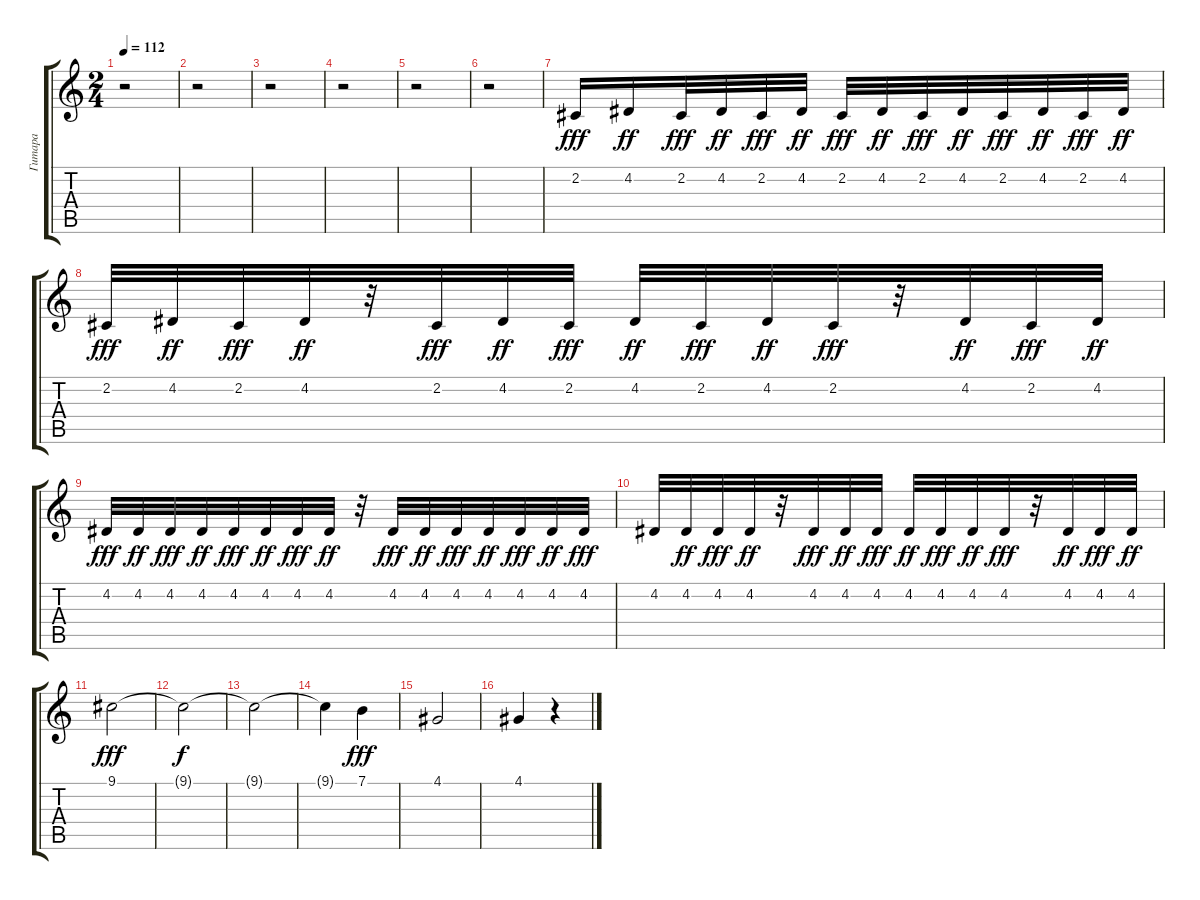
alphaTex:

\track ("Гитара" "Гитара") {instrument fx8scifi}
\staff {score tabs}
\tuning (E4 B3 G3 D3 A2 E2) {hide}
\ts (2 4)
\tempo 112
\clef g2
\ks c
r.2{dy fff} |
r.2 |
r.2 |
r.2 |
r.2 |
r.2 |
2.2.16 4.2.16{dy ff} 2.2.32{dy fff} 4.2.32{dy ff} 2.2.32{dy fff} 4.2.32{dy ff} 2.2.32{dy fff} 4.2.32{dy ff} 2.2.32{dy fff} 4.2.32{dy ff} 2.2.32{dy fff} 4.2.32{dy ff} 2.2.32{dy fff} 4.2.32{dy ff} |
2.2.32{dy fff} 4.2.32{dy ff} 2.2.32{dy fff} 4.2.32{dy ff} r.32 2.2.32{dy fff} 4.2.32{dy ff} 2.2.32{dy fff} 4.2.32{dy ff} 2.2.32{dy fff} 4.2.32{dy ff} 2.2.32{dy fff} r.32 4.2.32{dy ff} 2.2.32{dy fff} 4.2.32{dy ff} |
4.2.32{dy fff} 4.2.32{dy ff} 4.2.32{dy fff} 4.2.32{dy ff} 4.2.32{dy fff} 4.2.32{dy ff} 4.2.32{dy fff} 4.2.32{dy ff} r.32 4.2.32{dy fff} 4.2.32{dy ff} 4.2.32{dy fff} 4.2.32{dy ff} 4.2.32{dy fff} 4.2.32{dy ff} 4.2.32{dy fff} |
4.2.32 4.2.32{dy ff} 4.2.32{dy fff} 4.2.32{dy ff} r.32 4.2.32{dy fff} 4.2.32{dy ff} 4.2.32{dy fff} 4.2.32{dy ff} 4.2.32{dy fff} 4.2.32{dy ff} 4.2.32{dy fff} r.32 4.2.32{dy ff} 4.2.32{dy fff} 4.2.32{dy ff} |
9.1.2{dy fff} |
9.1{t}.2{dy f} |
9.1{t}.2 |
9.1{t}.4 7.1.4{dy fff} |
4.1.2 |
4.1.4 r.4
